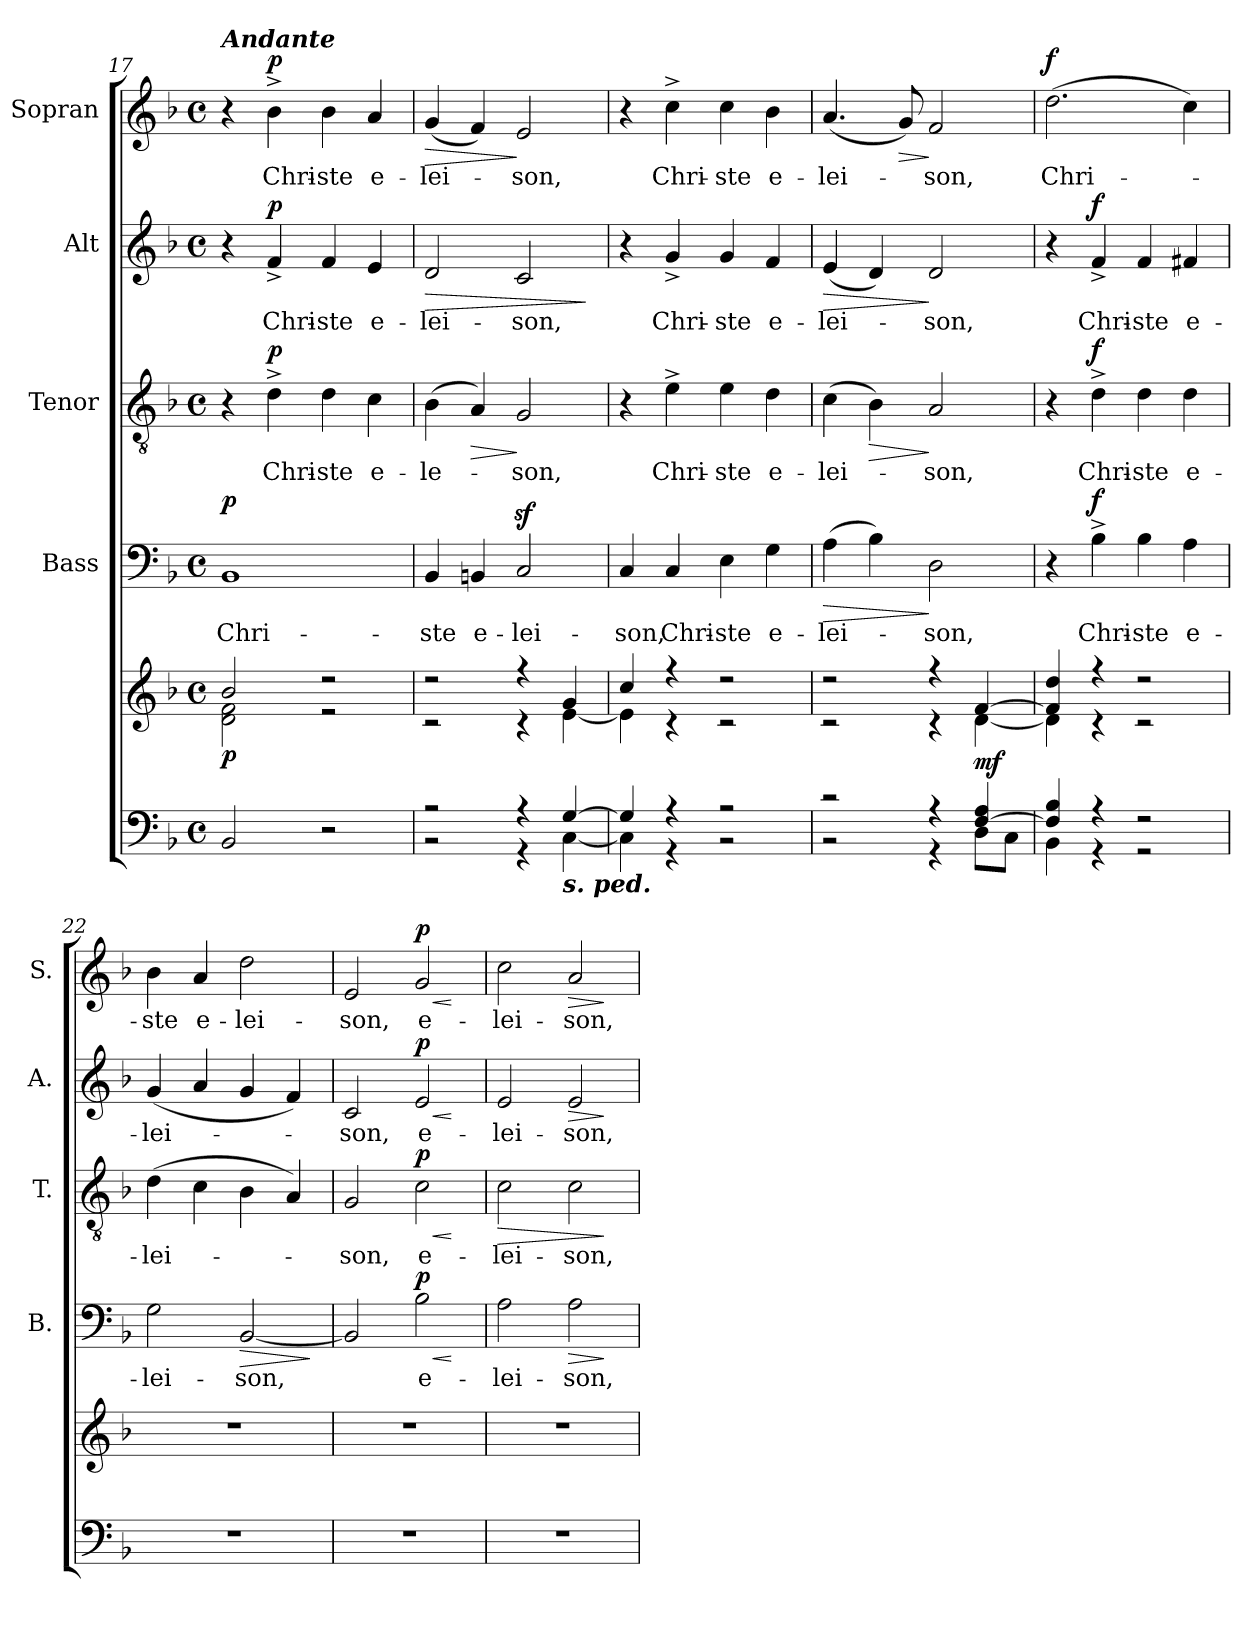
**kern	**kern	**dynam	**kern	**text	**dynam	**kern	**text	**dynam	**kern	**text	**dynam	**kern	**text	**dynam
*part5	*part5	*part5	*part4	*part4	*part4	*part3	*part3	*part3	*part2	*part2	*part2	*part1	*part1	*part1
*staff6	*staff5	*staff5/6	*staff4	*staff4	*staff4	*staff3	*staff3	*staff3	*staff2	*staff2	*staff2	*staff1	*staff1	*staff1
*	*	*	*I"Bass	*	*	*I"Tenor	*	*	*I"Alt	*	*	*I"Sopran	*	*
*	*	*	*I'B.	*	*	*I'T.	*	*	*I'A.	*	*	*I'S.	*	*
*clefF4	*clefG2	*	*clefF4	*	*	*clefGv2	*	*	*clefG2	*	*	*clefG2	*	*
*k[b-]	*k[b-]	*	*k[b-]	*	*	*k[b-]	*	*	*k[b-]	*	*	*k[b-]	*	*
*F:	*F:	*	*F:	*	*	*F:	*	*	*F:	*	*	*F:	*	*
*M4/4	*M4/4	*	*M4/4	*	*	*M4/4	*	*	*M4/4	*	*	*M4/4	*	*
*met(c)	*met(c)	*	*met(c)	*	*	*met(c)	*	*	*met(c)	*	*	*met(c)	*	*
=17	=17	=17	=17	=17	=17	=17	=17	=17	=17	=17	=17	=17	=17	=17
*	*^	*	*	*	*	*	*	*	*	*	*	*	*	*
!	!	!	!	!	!	!	!	!	!	!	!	!	!LO:TX:a:Bi:t=Andante	!	!
!	!	!	!LO:DY:b	!	!LO:LY:b	!LO:DY:a	!	!	!	!	!	!	!	!	!
2BB-/	2b-/	2d\ 2f\	p	1BB-	Chri-	p	4r	.	.	4r	.	.	4r	.	.
!	!	!	!	!	!	!	!	!LO:LY:b	!LO:DY:a	!	!LO:LY:b	!LO:DY:a	!	!LO:LY:b	!LO:DY:a
.	.	.	.	.	.	.	4d^>\	Chri-	p	4f^>/	Chri-	p	4b-^>\	Chri-	p
!	!	!	!	!	!	!	!	!LO:LY:b	!	!	!LO:LY:b	!	!	!LO:LY:b	!
2r	2r	2r	.	.	.	.	4d\	-ste	.	4f/	-ste	.	4b-\	-ste	.
!	!	!	!	!	!	!	!	!LO:LY:b	!	!	!LO:LY:b	!	!	!LO:LY:b	!
.	.	.	.	.	.	.	4c\	e-	.	4e/	e-	.	4a/	e-	.
!!LO:LB:g=z
=18	=18	=18	=18	=18	=18	=18	=18	=18	=18	=18	=18	=18	=18	=18	=18
*^	*	*	*	*	*	*	*	*	*	*	*	*	*	*	*
!	!	!	!	!	!	!LO:LY:b	!	!	!LO:LY:b	!	!	!LO:LY:b	!LO:HP:b	!	!LO:LY:b	!LO:HP:b
2r	2r	2r	2r	.	4BB-/	-ste	.	(>4B-\	-le-	.	2d/	-lei-	>	(<4g/	-lei-	>
!	!	!	!	!	!	!LO:LY:b	!	!	!	!LO:HP:b	!	!	!	!	!	!
.	.	.	.	.	4BBn/	e-	.	4A/)	.	>	.	.	.	4f/)	.	.
!	!	!	!	!	!	!LO:LY:b	!	!	!LO:LY:b	!	!	!LO:LY:b	!	!	!LO:LY:b	!
4r	4r	4r	4r	.	2Cz>/	-lei-	.	2G/	-son,	]	2c/	-son,	.	2e/	-son,	]
!LO:TX:b:Bi:t=s. ped.	!	!	!	!	!	!	!	!	!	!	!	!	!	!	!	!
[>4G/	[<4C\	4g/	[<4e\	.	.	.	.	.	.	.	.	.	.	.	.	.
*v	*v	*	*	*	*	*	*	*	*	*	*	*	*	*	*	*
*	*v	*v	*	*	*	*	*	*	*	*	*	*	*	*	*
.	.	.	.	.	.	.	.	.	.	.	]	.	.	.
=19	=19	=19	=19	=19	=19	=19	=19	=19	=19	=19	=19	=19	=19	=19
*^	*^	*	*	*	*	*	*	*	*	*	*	*	*	*
!	!	!	!	!	!	!LO:LY:b	!	!	!	!	!	!	!	!	!	!
4G/]	4C\]	4cc/	4e\]	.	4C/	-son,	.	4r	.	.	4r	.	.	4r	.	.
!	!	!	!	!	!	!LO:LY:b	!	!	!LO:LY:b	!	!	!LO:LY:b	!	!	!LO:LY:b	!
4r	4r	4r	4r	.	4C/	Chri-	.	4e^>\	Chri-	.	4g^>/	Chri-	.	4cc^>\	Chri-	.
!	!	!	!	!	!	!LO:LY:b	!	!	!LO:LY:b	!	!	!LO:LY:b	!	!	!LO:LY:b	!
2r	2r	2r	2r	.	4E\	-ste	.	4e\	-ste	.	4g/	-ste	.	4cc\	-ste	.
!	!	!	!	!	!	!LO:LY:b	!	!	!LO:LY:b	!	!	!LO:LY:b	!	!	!LO:LY:b	!
.	.	.	.	.	4G\	e-	.	4d\	e-	.	4f/	e-	.	4b-\	e-	.
=20	=20	=20	=20	=20	=20	=20	=20	=20	=20	=20	=20	=20	=20	=20	=20	=20
!	!	!	!	!	!	!LO:LY:b	!LO:HP:b	!	!LO:LY:b	!	!	!LO:LY:b	!LO:HP:b	!	!LO:LY:b	!
2rc	2r	2r	2r	.	(>4A\	-lei-	>	(>4c\	-lei-	.	(<4e/	-lei-	>	(<4.a/	-lei-	.
!	!	!	!	!	!	!	!	!	!	!LO:HP:b	!	!	!	!	!	!
.	.	.	.	.	4B-\)	.	.	4B-\)	.	>	4d/)	.	.	.	.	.
!	!	!	!	!	!	!	!	!	!	!	!	!	!	!	!	!LO:HP:b
.	.	.	.	.	.	.	.	.	.	.	.	.	.	8g/)	.	>
!	!	!	!	!	!	!LO:LY:b	!	!	!LO:LY:b	!	!	!LO:LY:b	!	!	!LO:LY:b	!
4r	4r	4r	4r	.	2D\	-son,	]	2A/	-son,	]	2d/	-son,	]	2f/	-son,	]
!	!	!	!	!LO:DY:b	!	!	!	!	!	!	!	!	!	!	!	!
[>4F/ 4A/	8D\L	[>4f/	[<4d\	mf	.	.	.	.	.	.	.	.	.	.	.	.
.	8C\J	.	.	.	.	.	.	.	.	.	.	.	.	.	.	.
=21	=21	=21	=21	=21	=21	=21	=21	=21	=21	=21	=21	=21	=21	=21	=21	=21
!	!	!	!	!	!	!	!	!	!	!	!	!	!	!	!LO:LY:b	!LO:DY:a
4F/] 4B-/	4BB-\	4f/] 4dd/	4d\]	.	4r	.	.	4r	.	.	4r	.	.	(>2.dd\	Chri-	f
!	!	!	!	!	!	!LO:LY:b	!LO:DY:a	!	!LO:LY:b	!LO:DY:a	!	!LO:LY:b	!LO:DY:a	!	!	!
4r	4r	4r	4r	.	4B-^>\	Chri-	f	4d^>\	Chri-	f	4f^>/	Chri-	f	.	.	.
!	!	!	!	!	!	!LO:LY:b	!	!	!LO:LY:b	!	!	!LO:LY:b	!	!	!	!
2r	2r	2r	2r	.	4B-\	-ste	.	4d\	-ste	.	4f/	-ste	.	.	.	.
!	!	!	!	!	!	!LO:LY:b	!	!	!LO:LY:b	!	!	!LO:LY:b	!	!	!	!
.	.	.	.	.	4A\	e-	.	4d\	e-	.	4f#X/	e-	.	4cc\)	.	.
*v	*v	*	*	*	*	*	*	*	*	*	*	*	*	*	*	*
*	*v	*v	*	*	*	*	*	*	*	*	*	*	*	*	*
=22	=22	=22	=22	=22	=22	=22	=22	=22	=22	=22	=22	=22	=22	=22
!	!	!	!	!LO:LY:b	!	!	!LO:LY:b	!	!	!LO:LY:b	!	!	!LO:LY:b	!
1r	1r	.	2G\	-lei-	.	(>4d\	-lei-	.	(<4g/	-lei-	.	4b-\	-ste	.
!	!	!	!	!	!	!	!	!	!	!	!	!	!LO:LY:b	!
.	.	.	.	.	.	4c\	.	.	4a/	.	.	4a/	e-	.
!	!	!	!	!LO:LY:b	!LO:HP:b	!	!	!	!	!	!	!	!LO:LY:b	!
.	.	.	[2BB-/	-son,	>	4B-\	.	.	4g/	.	.	2dd\	-lei-	.
.	.	.	.	.	.	4A/)	.	.	4f/)	.	.	.	.	.
.	.	.	.	.	]	.	.	.	.	.	.	.	.	.
!!LO:PB:g=z
=23	=23	=23	=23	=23	=23	=23	=23	=23	=23	=23	=23	=23	=23	=23
!	!	!	!	!	!	!	!LO:LY:b	!	!	!LO:LY:b	!	!	!LO:LY:b	!
1r	1r	.	2BB-/]	.	.	2G/	-son,	.	2c/	-son,	.	2e/	-son,	.
!	!	!	!	!LO:LY:b	!LO:HP:b	!	!LO:LY:b	!LO:HP:b	!	!LO:LY:b	!LO:HP:b	!	!LO:LY:b	!LO:HP:b
!	!	!	!	!	!LO:DY:n=1:a	!	!	!LO:DY:n=1:a	!	!	!LO:DY:n=1:a	!	!	!LO:DY:n=1:a
.	.	.	2B-\	e-	< p	2c\	e-	< p	2e/	e-	< p	2g/	e-	< p
.	.	.	.	.	[	.	.	[	.	.	[	.	.	[
=24	=24	=24	=24	=24	=24	=24	=24	=24	=24	=24	=24	=24	=24	=24
!	!	!	!	!LO:LY:b	!	!	!LO:LY:b	!LO:HP:b	!	!LO:LY:b	!	!	!LO:LY:b	!
1r	1r	.	2A\	-lei-	.	2c\	-lei-	>	2e/	-lei-	.	2cc\	-lei-	.
!	!	!	!	!LO:LY:b	!LO:HP:b	!	!LO:LY:b	!	!	!LO:LY:b	!LO:HP:b	!	!LO:LY:b	!LO:HP:b
.	.	.	2A\	-son,	>	2c\	-son,	.	2e/	-son,	>	2a/	-son,	>
.	.	.	.	.	]	.	.	]	.	.	]	.	.	]
=	=	=	=	=	=	=	=	=	=	=	=	=	=	=
*-	*-	*-	*-	*-	*-	*-	*-	*-	*-	*-	*-	*-	*-	*-
